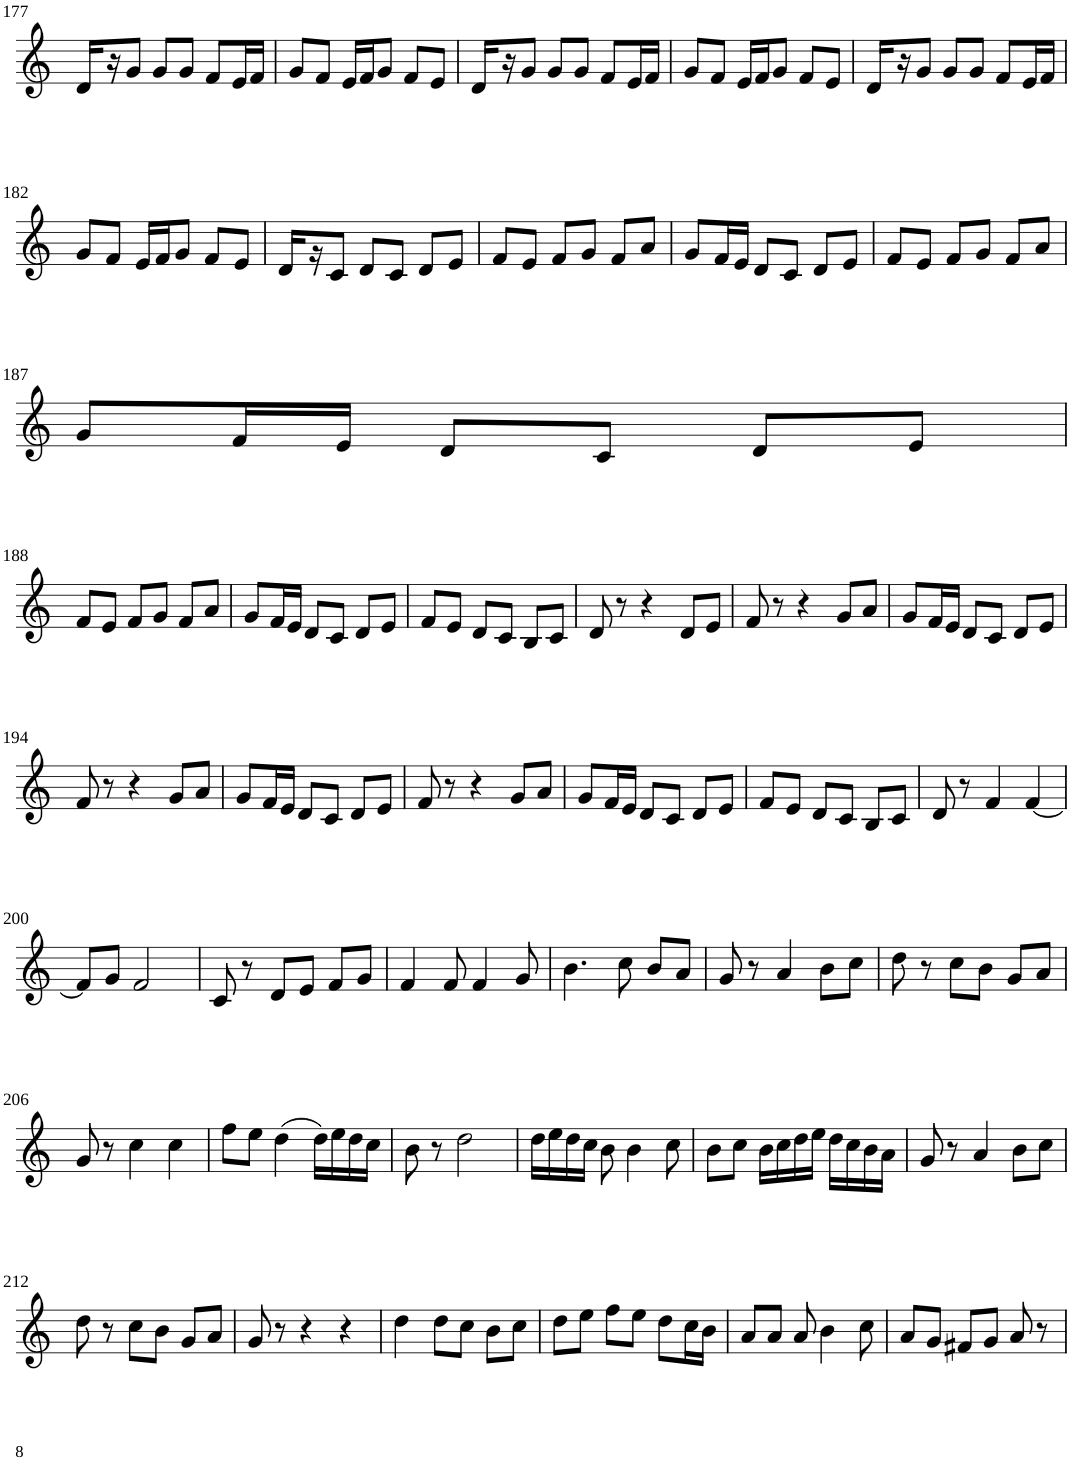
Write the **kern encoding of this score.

**kern
*part1
*staff1
*I"Violin
!!LO:PB:g=z
*clefG2
*k[]
*M3/4
=177
16d/LL
16r
8g/J
8g/L
8g/J
8f/L
16e/L
16f/JJ
=178
8g/L
8f/J
16e/LL
16f/J
8g/J
8f/L
8e/J
=179
16d/LL
16r
8g/J
8g/L
8g/J
8f/L
16e/L
16f/JJ
=180
8g/L
8f/J
16e/LL
16f/J
8g/J
8f/L
8e/J
=181
16d/LL
16r
8g/J
8g/L
8g/J
8f/L
16e/L
16f/JJ
!!LO:LB:g=z
=182
8g/L
8f/J
16e/LL
16f/J
8g/J
8f/L
8e/J
=183
16d/LL
16r
8c/J
8d/L
8c/J
8d/L
8e/J
=184
8f/L
8e/J
8f/L
8g/J
8f/L
8a/J
=185
8g/L
16f/L
16e/JJ
8d/L
8c/J
8d/L
8e/J
=186
8f/L
8e/J
8f/L
8g/J
8f/L
8a/J
!!LO:LB:g=z
=187
8g/L
16f/L
16e/JJ
8d/L
8c/J
8d/L
8e/J
!!LO:LB:g=z
=188
8f/L
8e/J
8f/L
8g/J
8f/L
8a/J
=189
8g/L
16f/L
16e/JJ
8d/L
8c/J
8d/L
8e/J
=190
8f/L
8e/J
8d/L
8c/J
8B/L
8c/J
=191
8d/
8r
4r
8d/L
8e/J
=192
8f/
8r
4r
8g/L
8a/J
=193
8g/L
16f/L
16e/JJ
8d/L
8c/J
8d/L
8e/J
!!LO:LB:g=z
=194
8f/
8r
4r
8g/L
8a/J
=195
8g/L
16f/L
16e/JJ
8d/L
8c/J
8d/L
8e/J
=196
8f/
8r
4r
8g/L
8a/J
=197
8g/L
16f/L
16e/JJ
8d/L
8c/J
8d/L
8e/J
=198
8f/L
8e/J
8d/L
8c/J
8B/L
8c/J
=199
8d/
8r
4f/
[4f/
!!LO:LB:g=z
=200
8f/L]
8g/J
2f/
=201
8c/
8r
8d/L
8e/J
8f/L
8g/J
=202
4f/
8f/
4f/
8g/
=203
4.b\
8cc\
8b/L
8a/J
=204
8g/
8r
4a/
8b\L
8cc\J
=205
8dd\
8r
8cc\L
8b\J
8g/L
8a/J
!!LO:LB:g=z
=206
8g/
8r
4cc\
4cc\
=207
8ff\L
8ee\J
(4dd\
16dd\LL)
16ee\
16dd\
16cc\JJ
=208
8b\
8r
2dd\
=209
16dd\LL
16ee\
16dd\
16cc\JJ
8b\
4b\
8cc\
=210
8b\L
8cc\J
16b\LL
16cc\
16dd\
16ee\JJ
16dd\LL
16cc\
16b\
16a\JJ
=211
8g/
8r
4a/
8b\L
8cc\J
!!LO:LB:g=z
=212
8dd\
8r
8cc\L
8b\J
8g/L
8a/J
=213
8g/
8r
4r
4r
=214
4dd\
8dd\L
8cc\J
8b\L
8cc\J
=215
8dd\L
8ee\J
8ff\L
8ee\J
8dd\L
16cc\L
16b\JJ
=216
8a/L
8a/J
8a/
4b\
8cc\
=217
8a/L
8g/J
8f#X/L
8g/J
8a/
8r
=
*-
